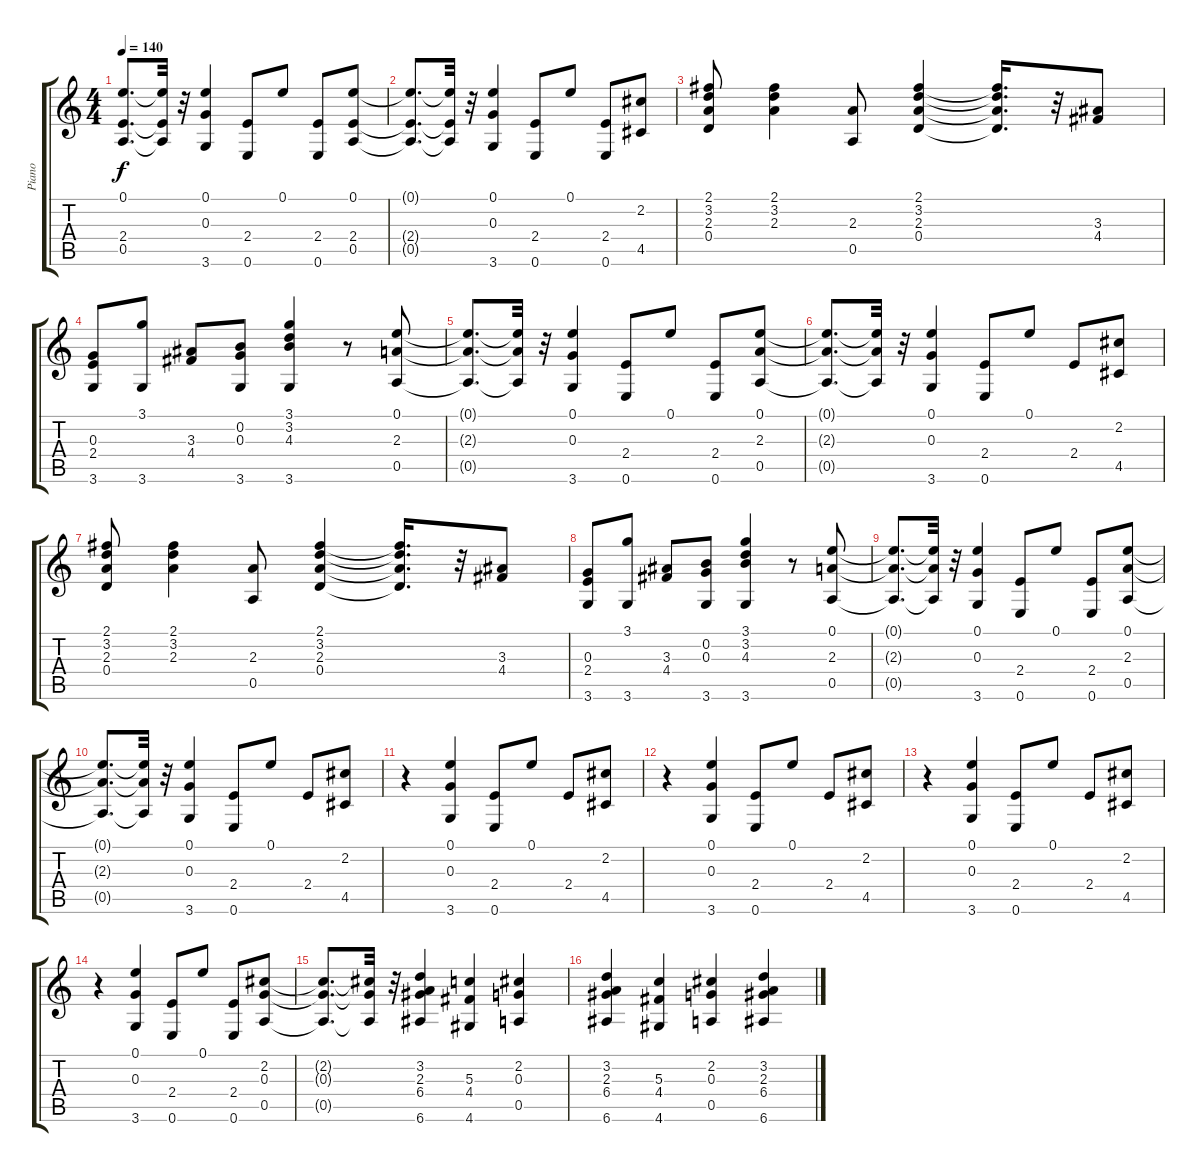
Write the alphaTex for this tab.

\track ("Piano" "Piano") {instrument acousticguitarnylon}
\staff {score tabs}
\tuning (E4 B3 G3 D3 A2 E2) {hide}
\ts (4 4)
\tempo 140
\clef g2
\ks c
(0.1{t} 2.4{t} 0.5{t}).8{d dy f} (0.1{t} 2.4{t} 0.5{t}).32 r.32 (0.1 0.3 3.6).4 (2.4 0.6).8 0.1.8 (2.4 0.6).8 (0.1 2.4 0.5).8 |
(0.1{t} 2.4{t} 0.5{t}).8{d} (0.1{t} 2.4{t} 0.5{t}).32 r.32 (0.1 0.3 3.6).4 (2.4 0.6).8 0.1.8 (2.4 0.6).8 (2.2 4.5).8 |
(2.1 3.2 2.3 0.4).8 (2.1 3.2 2.3).4 (2.3 0.5).8 (2.1 3.2 2.3 0.4).4 (2.1{t} 3.2{t} 2.3{t} 0.4{t}).16{d} r.32 (3.3 4.4).8 |
(0.3 2.4 3.6).8 (3.1 3.6).8 (3.3 4.4).8 (0.2 0.3 3.6).8 (3.1 3.2 4.3 3.6).4 r.8 (0.1 2.3 0.5).8 |
(0.1{t} 2.3{t} 0.5{t}).8{d} (0.1{t} 2.3{t} 0.5{t}).32 r.32 (0.1 0.3 3.6).4 (2.4 0.6).8 0.1.8 (2.4 0.6).8 (0.1 2.3 0.5).8 |
(0.1{t} 2.3{t} 0.5{t}).8{d} (0.1{t} 2.3{t} 0.5{t}).32 r.32 (0.1 0.3 3.6).4 (2.4 0.6).8 0.1.8 2.4.8 (2.2 4.5).8 |
(2.1 3.2 2.3 0.4).8 (2.1 3.2 2.3).4 (2.3 0.5).8 (2.1 3.2 2.3 0.4).4 (2.1{t} 3.2{t} 2.3{t} 0.4{t}).16{d} r.32 (3.3 4.4).8 |
(0.3 2.4 3.6).8 (3.1 3.6).8 (3.3 4.4).8 (0.2 0.3 3.6).8 (3.1 3.2 4.3 3.6).4 r.8 (0.1 2.3 0.5).8 |
(0.1{t} 2.3{t} 0.5{t}).8{d} (0.1{t} 2.3{t} 0.5{t}).32 r.32 (0.1 0.3 3.6).4 (2.4 0.6).8 0.1.8 (2.4 0.6).8 (0.1 2.3 0.5).8 |
(0.1{t} 2.3{t} 0.5{t}).8{d} (0.1{t} 2.3{t} 0.5{t}).32 r.32 (0.1 0.3 3.6).4 (2.4 0.6).8 0.1.8 2.4.8 (2.2 4.5).8 |
r.4 (0.1 0.3 3.6).4 (2.4 0.6).8 0.1.8 2.4.8 (2.2 4.5).8 |
r.4 (0.1 0.3 3.6).4 (2.4 0.6).8 0.1.8 2.4.8 (2.2 4.5).8 |
r.4 (0.1 0.3 3.6).4 (2.4 0.6).8 0.1.8 2.4.8 (2.2 4.5).8 |
r.4 (0.1 0.3 3.6).4 (2.4 0.6).8 0.1.8 (2.4 0.6).8 (2.2 0.3 0.5).8 |
(2.2{t} 0.3{t} 0.5{t}).8{d} (2.2{t} 0.3{t} 0.5{t}).32 r.32 (3.2 2.3 6.4 6.6).4 (5.3 4.4 4.6).4 (2.2 0.3 0.5).4 |
(3.2 2.3 6.4 6.6).4 (5.3 4.4 4.6).4 (2.2 0.3 0.5).4 (3.2 2.3 6.4 6.6).4
